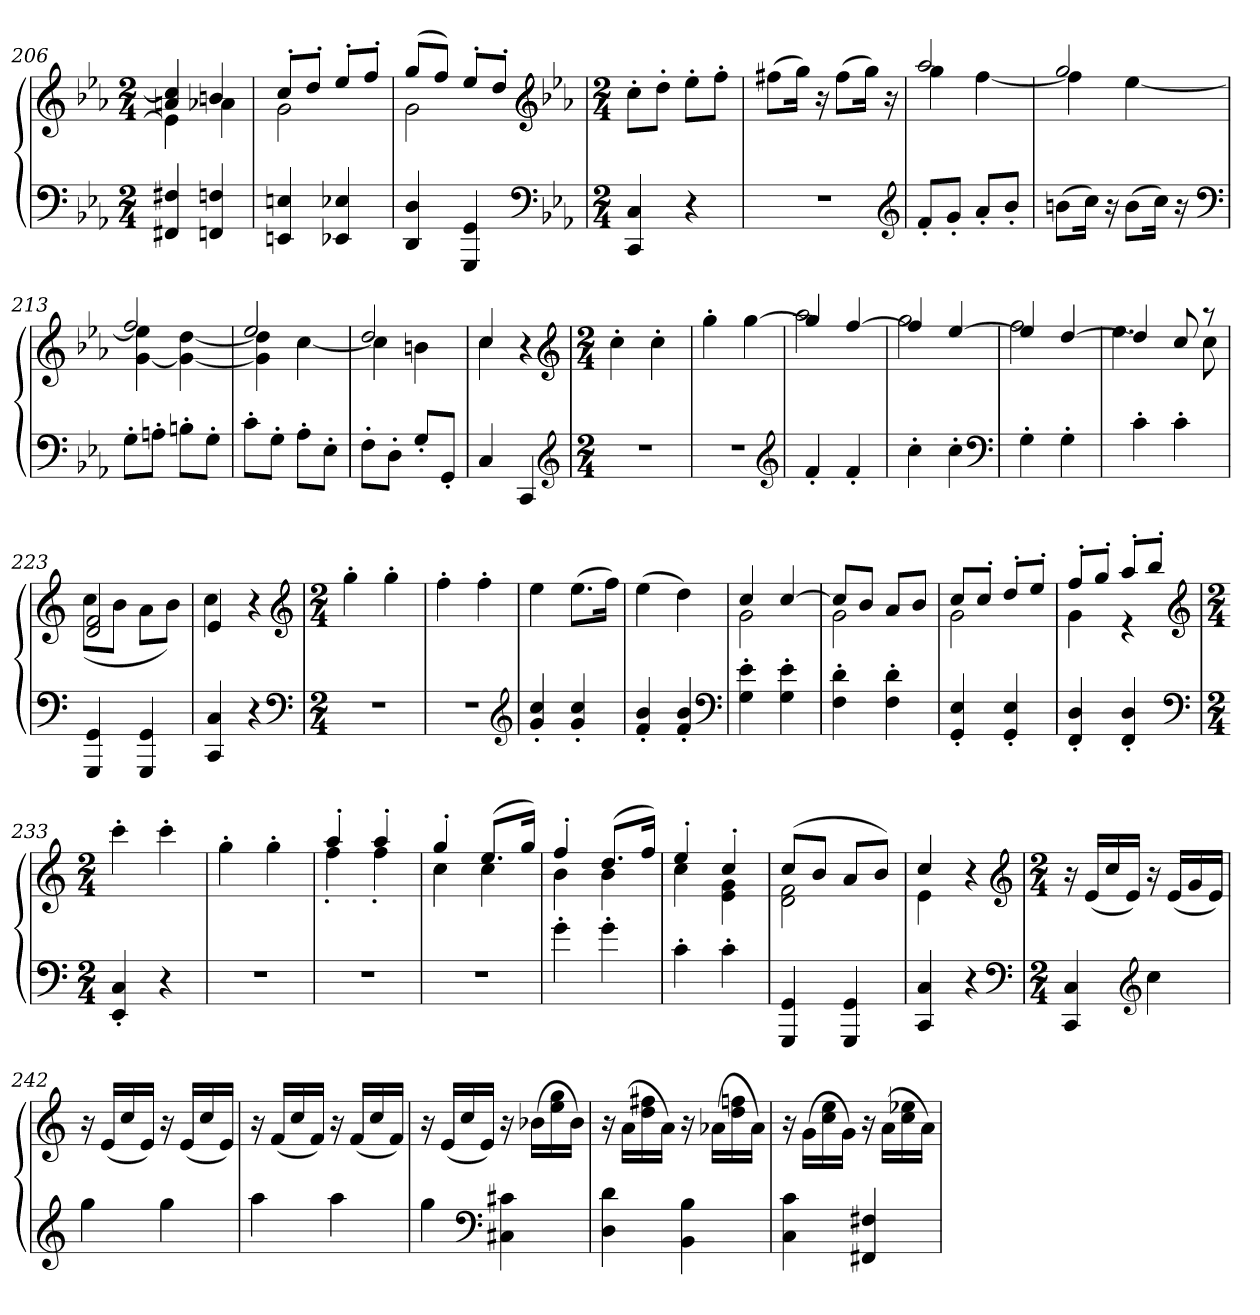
**kern	**kern
*part1	*part1
*staff2	*staff1
*clefF4	*clefG2
*k[b-e-a-]	*k[b-e-a-]
*c:	*c:
*M2/4	*M2/4
=206	=206
*	*^
4FF#X 4F#X	4an 4cc]	4e-]
4FFn 4Fn	4bn	4a-X
=207	=207	=207
4EEn 4En	8cc'L	2g
.	8dd'J	.
4EE-X 4E-X	8ee-'L	.
.	8ff'J	.
=208	=208	=208
4DD 4D	(8ggL	2g
.	8ffJ)	.
4GGG 4GG	8ee-'L	.
.	8dd'J	.
*	*v	*v
*clefF4	*clefG2
*k[b-e-a-]	*k[b-e-a-]
*c:	*c:
=209	=209
*M2/4	*M2/4
4CC 4C	8cc'L
.	8dd'J
4r	8ee-'L
.	8ff'J
=210	=210
2r	(8ff#XL
.	16ggJk)
.	16r
.	(8ff#L
.	16ggJk)
.	16r
*clefG2	*
=211	=211
*	*^
8f'L	2aa-	4gg
8g'J	.	.
8a-'L	.	[4ff
8b-'J	.	.
=212	=212	=212
(8bnL	2gg	4ff]
16ccJk)	.	.
16r	.	.
(8bL	.	[4ee-
16ccJk)	.	.
16r	.	.
*clefF4	*	*
=213	=213	=213
8G'L	2ff	[4g 4ee-]
8An'J	.	.
8Bn'L	.	4g_ [4dd
8G'J	.	.
=214	=214	=214
8c'L	2ee-	4g] 4dd]
8G'J	.	.
8A-'L	.	[4cc
8E-'J	.	.
=215	=215	=215
8F'L	2dd	4cc]
8D'J	.	.
8G'L	.	4bn
8GG'J	.	.
=216	=216	=216
4C	4cc	4cc
4CC	4r	4ryy
*	*v	*v
*clefG2	*clefG2
*k[]	*k[]
*C:	*C:
=217	=217
*M2/4	*M2/4
2r	4cc'
.	4cc'
=218	=218
2r	4gg'
.	[4gg
*clefG2	*
=219	=219
*	*^
4f'	4gg]	2aa
4f'	[4ff	.
=220	=220	=220
4cc'	4ff]	2gg
4cc'	[4ee	.
*clefF4	*	*
=221	=221	=221
4G'	4ee]	2ff
4G'	[4dd	.
=222	=222	=222
4c'	4dd]	4.ee
4c'	8cc	.
.	8r	8cc
=223	=223	=223
4GGG 4GG	2d 2f	(8ccL
.	.	8bJ
4GGG 4GG	.	8aL
.	.	8bJ)
=224	=224	=224
4CC 4C	4e	4cc
4r	4r	4ryy
*	*v	*v
*clefF4	*clefG2
*k[]	*k[]
*C:	*C:
=225	=225
*M2/4	*M2/4
2r	4gg'
.	4gg'
=226	=226
2r	4ff'
.	4ff'
*clefG2	*
=227	=227
4g' 4cc'	4ee
4g' 4cc'	(8.eeL
.	16ffJk)
=228	=228
4f' 4b'	(4ee
4f' 4b'	4dd)
*clefF4	*
=229	=229
*	*^
4G' 4e'	4cc	2g
4G' 4e'	[4cc	.
=230	=230	=230
4F' 4d'	8ccL]	2g
.	8bJ	.
4F' 4d'	8aL	.
.	8bJ	.
=231	=231	=231
4GG' 4E'	8ccL	2g
.	8cc'J	.
4GG' 4E'	8dd'L	.
.	8ee'J	.
=232	=232	=232
4FF' 4D'	8ff'L	4g
.	8gg'J	.
4FF' 4D'	8aa'L	4r
.	8bb'J	.
*	*v	*v
*clefF4	*clefG2
*k[]	*k[]
*C:	*C:
=233	=233
*M2/4	*M2/4
4EE' 4C'	4ccc'
4r	4ccc'
=234	=234
2r	4gg'
.	4gg'
=235	=235
*	*^
2r	4aa'	4ff'
.	4aa'	4ff'
=236	=236	=236
2r	4gg'	4cc
.	(8.eeL	4cc
.	16ggJk)	.
=237	=237	=237
4g'	4ff'	4b
4g'	(8.ddL	4b
.	16ffJk)	.
=238	=238	=238
4c'	4ee'	4cc
4c'	4cc'	4e 4g
=239	=239	=239
4GGG 4GG	(8ccL	2d 2f
.	8bJ	.
4GGG 4GG	8aL	.
.	8bJ)	.
=240	=240	=240
4CC 4C	4cc	4e
4r	4r	4ryy
*	*v	*v
*clefF4	*clefG2
*k[]	*k[]
*C:	*C:
=241	=241
*M2/4	*M2/4
4CC 4C	16r
.	(16eLL
.	16cc
.	16eJJ)
*clefG2	*
4cc	16r
.	(16eLL
.	16g
.	16eJJ)
=242	=242
4gg	16r
.	(16eLL
.	16cc
.	16eJJ)
4gg	16r
.	(16eLL
.	16cc
.	16eJJ)
=243	=243
4aa	16r
.	(16fLL
.	16cc
.	16fJJ)
4aa	16r
.	(16fLL
.	16cc
.	16fJJ)
=244	=244
4gg	16r
.	(16eLL
.	16cc
.	16eJJ)
*clefF4	*
4C#X 4c#X	16r
.	(16b-XLL
.	16ee 16gg
.	16b-JJ)
=245	=245
4D 4d	16r
.	(16aLL
.	16dd 16ff#X
.	16aJJ)
4BB 4B	16r
.	(16a-XLL
.	16dd 16ffn
.	16a-JJ)
=246	=246
4C 4c	16r
.	(16gLL
.	16cc 16ee
.	16gJJ)
4FF#X 4F#X	16r
.	(16aLL
.	16cc 16ee-X
.	16aJJ)
=	=
*-	*-
